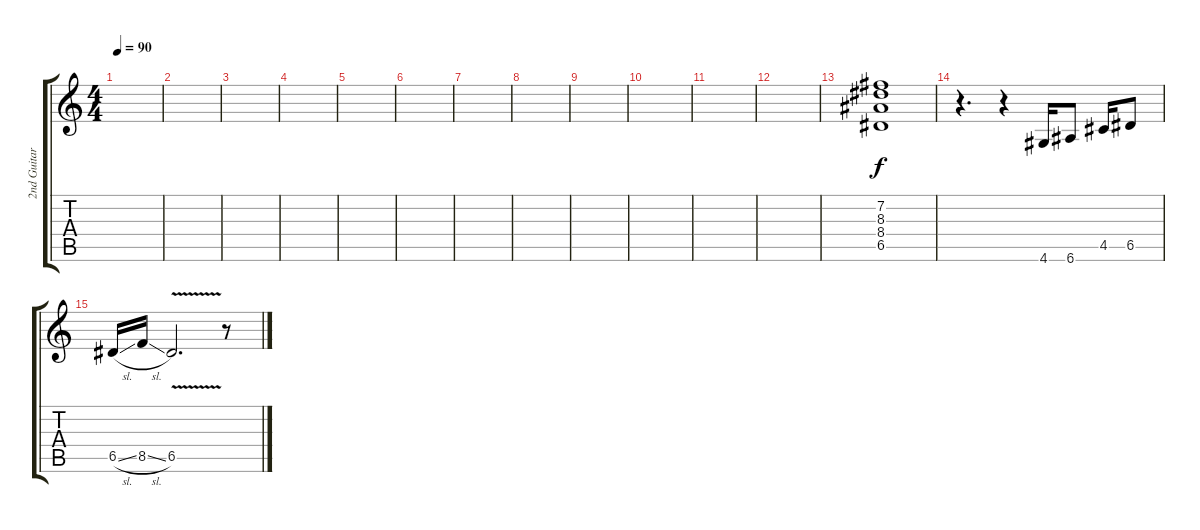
\track ("2nd Guitar" "2nd Guitar") {instrument electricguitarclean}
\staff {score tabs}
\tuning (E4 B3 G3 D3 A2 E2) {hide}
\ts (4 4)
\tempo 90
\clef g2
\ks c
|
|
|
|
|
|
|
|
|
|
|
|
(7.2 8.3 8.4 6.5).1 |
r.4{d} r.4 4.6.16 6.6.8 4.5.16 6.5.8 |
6.5{sl}.16 8.5{sl}.16 6.5{v}.2{d} r.8
